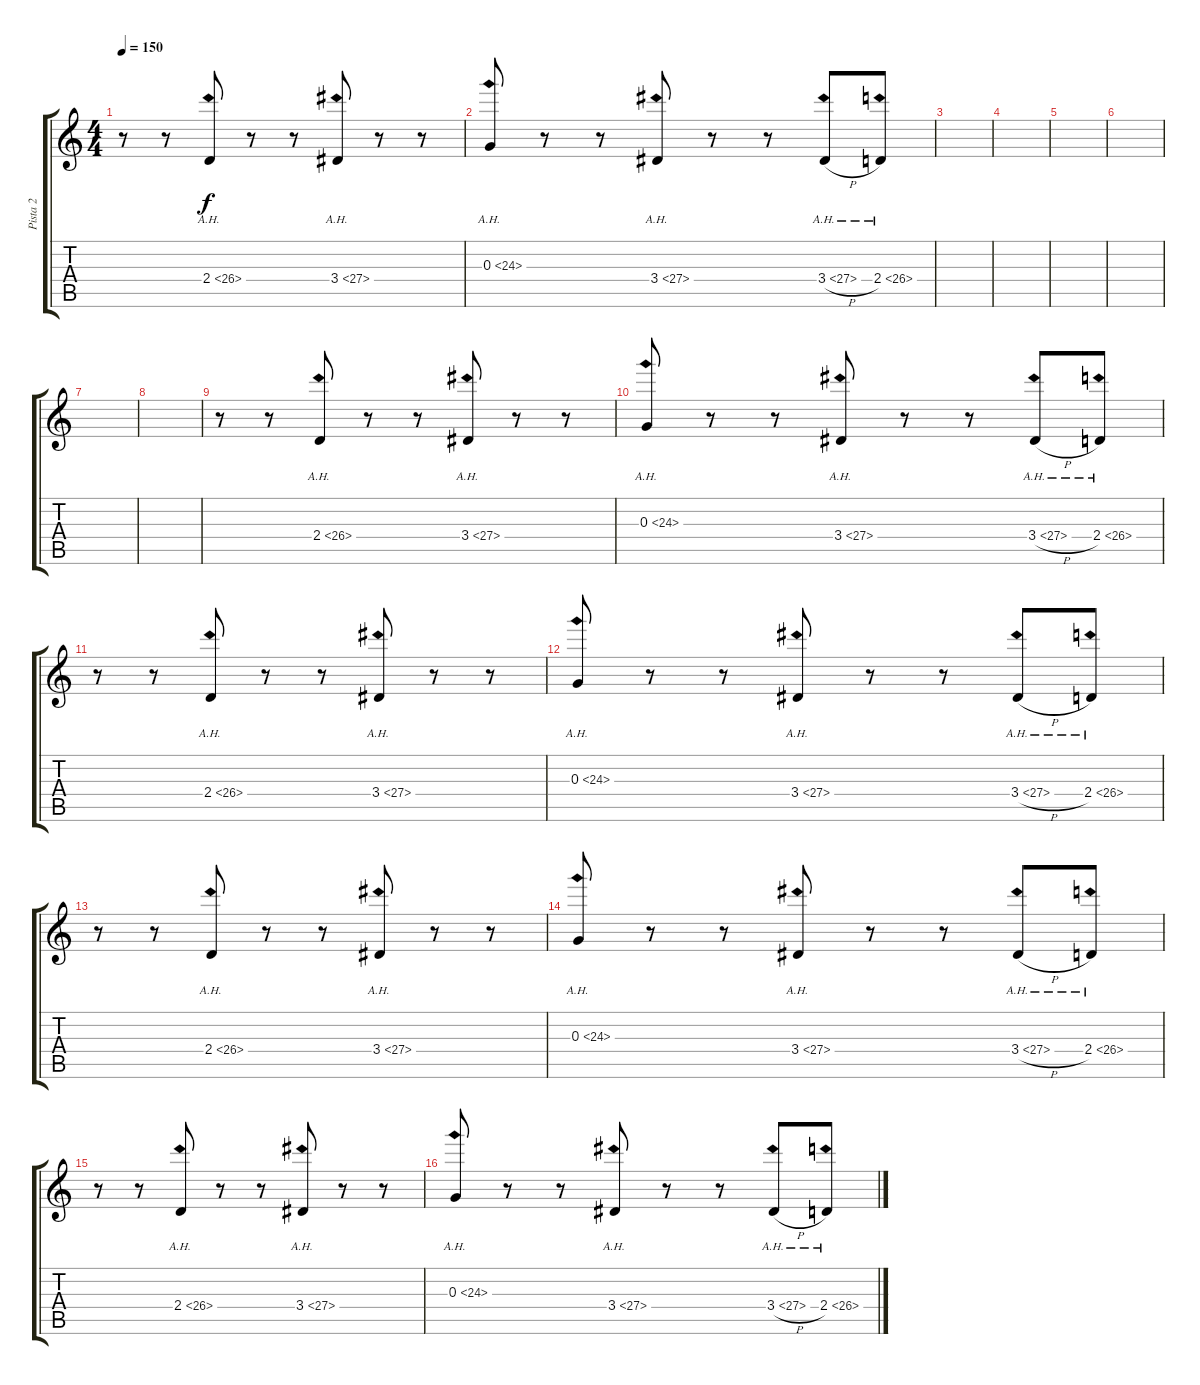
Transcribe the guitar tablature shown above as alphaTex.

\track ("Pista 2" "Pista 2") {instrument distortionguitar}
\staff {score tabs}
\tuning (E4 C4 G3 C3 G2 C2) {hide}
\ts (4 4)
\tempo 150
\clef g2
\ks c
r.8{dy f} r.8 2.4{ah 24}.8 r.8 r.8 3.4{ah 24}.8 r.8 r.8 |
0.3{ah 24}.8 r.8 r.8 3.4{ah 24}.8 r.8 r.8 3.4{ah 24 h}.8 2.4{ah 24}.8 |
|
|
|
|
|
|
r.8 r.8 2.4{ah 24}.8 r.8 r.8 3.4{ah 24}.8 r.8 r.8 |
0.3{ah 24}.8 r.8 r.8 3.4{ah 24}.8 r.8 r.8 3.4{ah 24 h}.8 2.4{ah 24}.8 |
r.8 r.8 2.4{ah 24}.8 r.8 r.8 3.4{ah 24}.8 r.8 r.8 |
0.3{ah 24}.8 r.8 r.8 3.4{ah 24}.8 r.8 r.8 3.4{ah 24 h}.8 2.4{ah 24}.8 |
r.8 r.8 2.4{ah 24}.8 r.8 r.8 3.4{ah 24}.8 r.8 r.8 |
0.3{ah 24}.8 r.8 r.8 3.4{ah 24}.8 r.8 r.8 3.4{ah 24 h}.8 2.4{ah 24}.8 |
r.8 r.8 2.4{ah 24}.8 r.8 r.8 3.4{ah 24}.8 r.8 r.8 |
0.3{ah 24}.8 r.8 r.8 3.4{ah 24}.8 r.8 r.8 3.4{ah 24 h}.8 2.4{ah 24}.8
